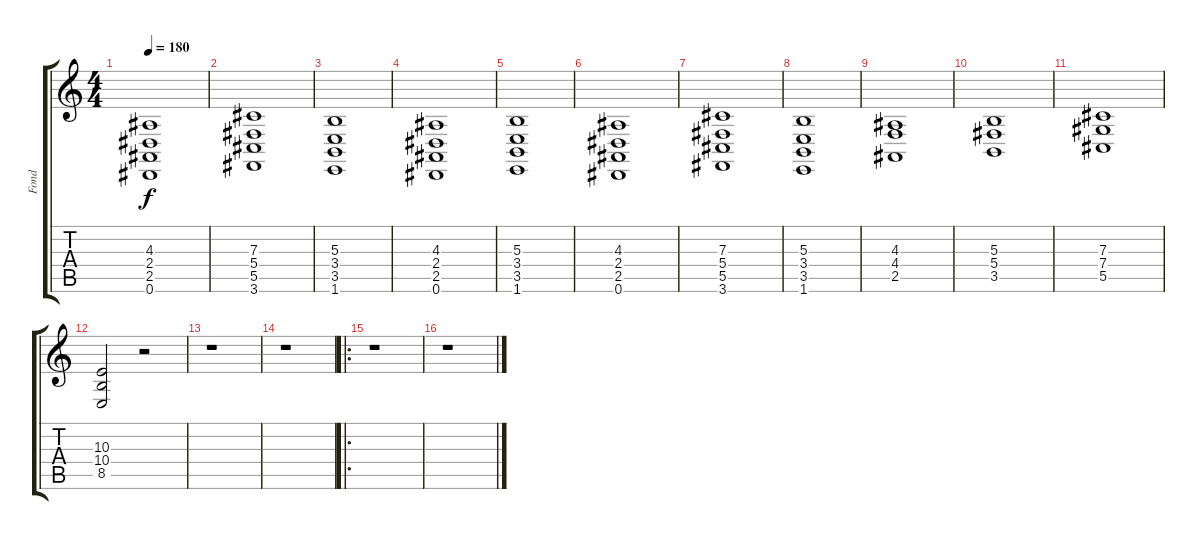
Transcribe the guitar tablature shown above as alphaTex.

\track ("Fond" "Fond") {instrument choiraahs}
\staff {score tabs}
\tuning (Eb4 Bb3 Gb3 Db3 Ab2 Eb2) {hide}
\ts (4 4)
\tempo 180
\clef g2
\ks c
(4.3 2.4 2.5 0.6).1{dy f} |
(7.3 5.4 5.5 3.6).1 |
(5.3 3.4 3.5 1.6).1 |
(4.3 2.4 2.5 0.6).1 |
(5.3 3.4 3.5 1.6).1 |
(4.3 2.4 2.5 0.6).1 |
(7.3 5.4 5.5 3.6).1 |
(5.3 3.4 3.5 1.6).1 |
(4.3 4.4 2.5).1 |
(5.3 5.4 3.5).1 |
(7.3 7.4 5.5).1 |
(10.3 10.4 8.5).2 r.2 |
r.1 |
r.1 |
\ro
r.1 |
r.1
